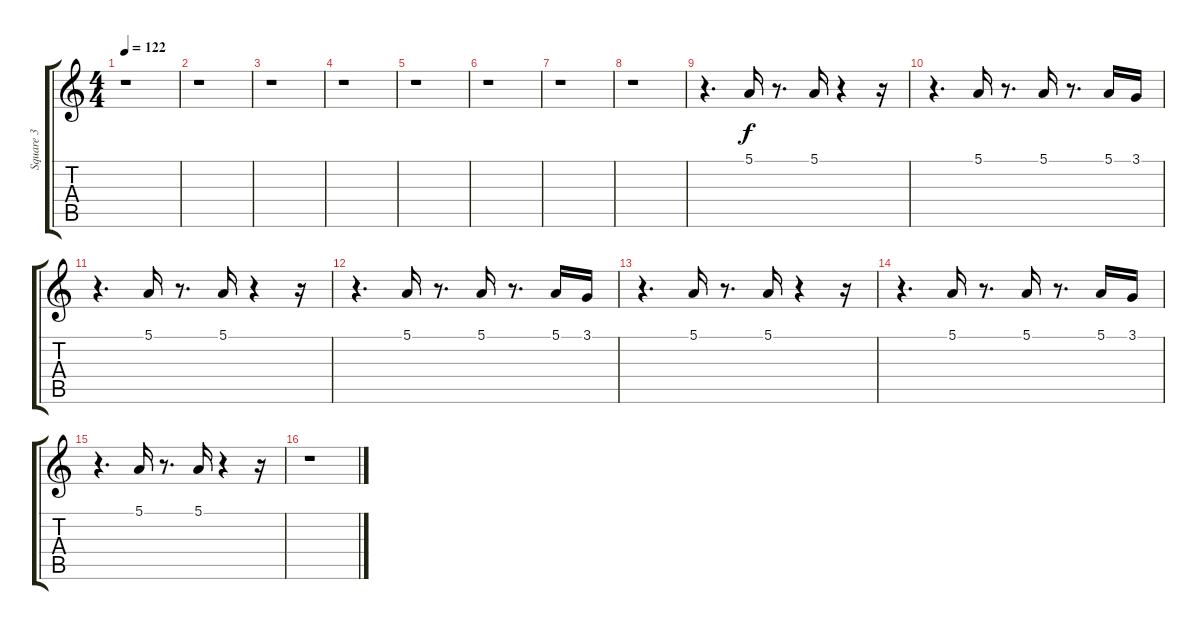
\track ("Square 3" "Square 3") {instrument lead1square}
\staff {score tabs}
\tuning (E4 B3 G3 D3 A2 E2) {hide}
\ts (4 4)
\tempo 122
\clef g2
\ks c
r.1{dy f} |
r.1 |
r.1 |
r.1 |
r.1 |
r.1 |
r.1 |
r.1 |
r.4{d} 5.1.16{volume 10 balance 8} r.8{d} 5.1.16 r.4 r.16 |
r.4{d} 5.1.16 r.8{d} 5.1.16 r.8{d} 5.1.16 3.1.16 |
r.4{d} 5.1.16 r.8{d} 5.1.16 r.4 r.16 |
r.4{d} 5.1.16 r.8{d} 5.1.16 r.8{d} 5.1.16 3.1.16 |
r.4{d} 5.1.16 r.8{d} 5.1.16 r.4 r.16 |
r.4{d} 5.1.16 r.8{d} 5.1.16 r.8{d} 5.1.16 3.1.16 |
r.4{d} 5.1.16 r.8{d} 5.1.16 r.4 r.16 |
r.1
